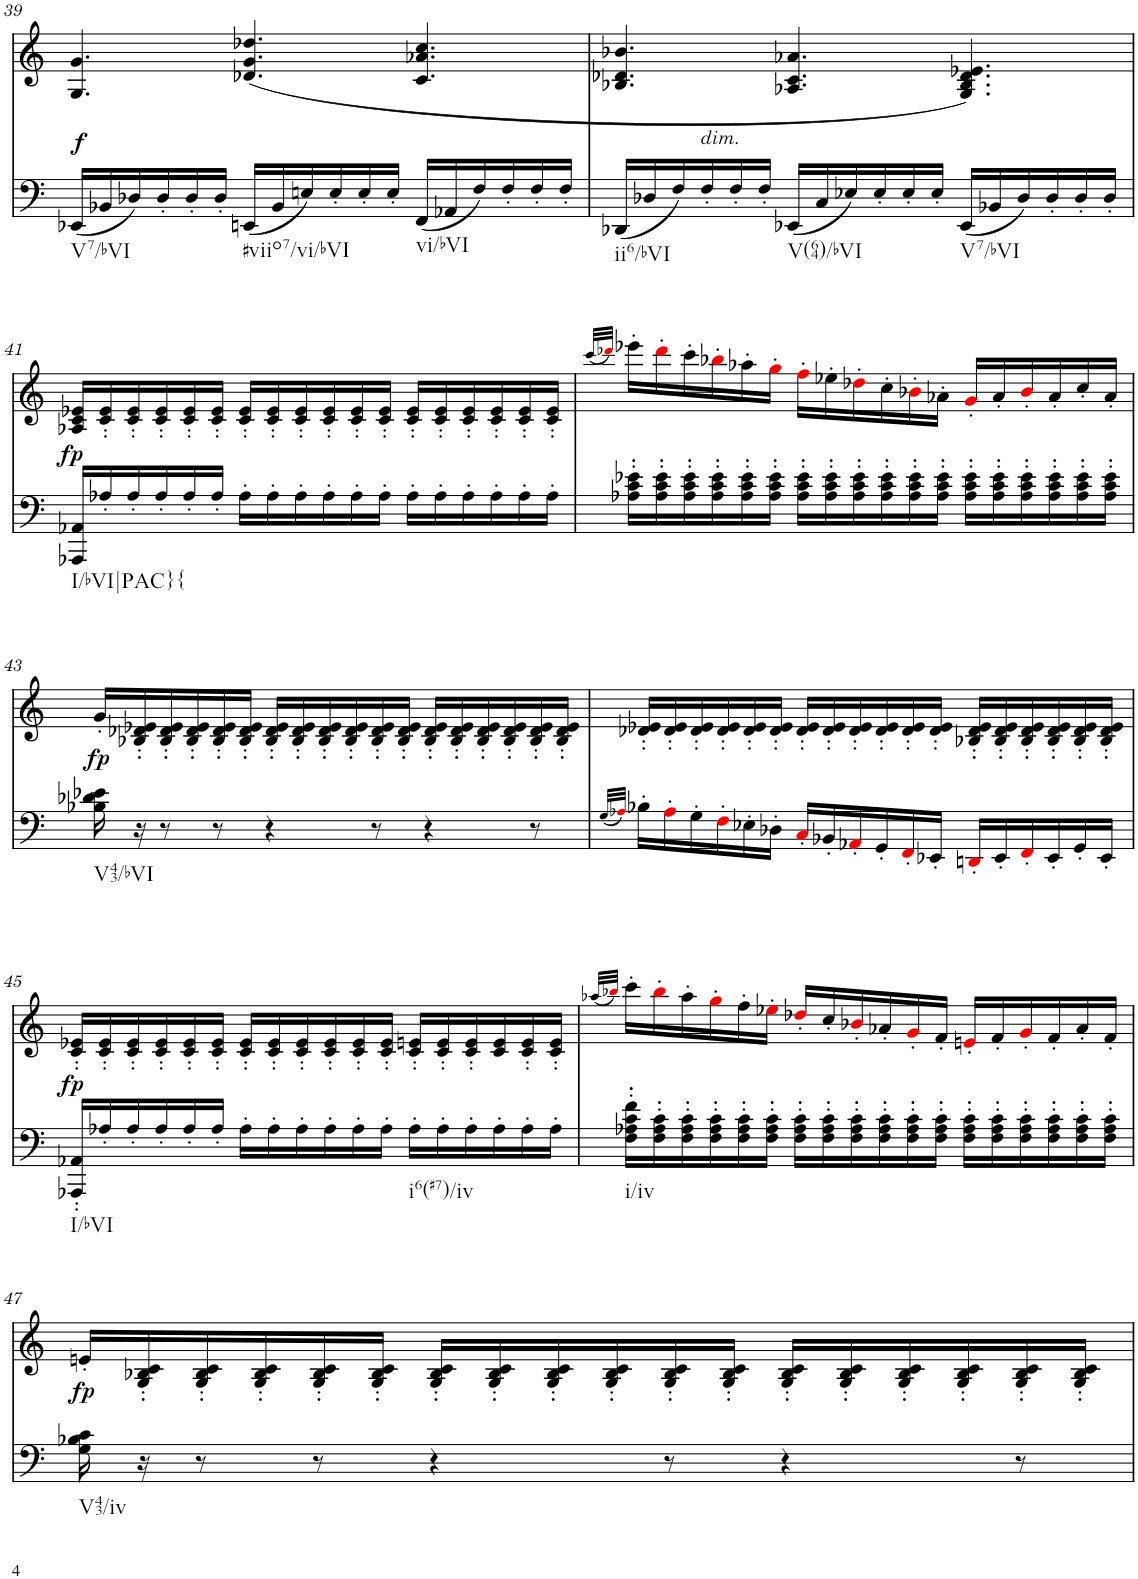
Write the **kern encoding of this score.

**kern	**dynam	**kern	**text	**dynam
*part2	*part2	*part1	*part1	*part1
*staff2	*staff2	*staff1	*staff1	*staff1
*I"Piano	*	*I"Piano	*	*
*I'Pno	*	*I'Pno	*	*
!!LO:PB:g=z
*clefF4	*	*clefG2	*	*
*k[]	*	*k[]	*	*
*M9/8	*	*M9/8	*	*
=39	=39	=39	=39	=39
!LO:TX:b:t=V7/bVI	!	!	!	!
!	!LO:DY:a	!	!LO:LY:b	!
(16EE-X/LL	f	4.G/ 4.g/	f	.
16BB-X/	.	.	.	.
16D-X/)	.	.	.	.
16D-'/	.	.	.	.
16D-'/	.	.	.	.
16D-'/JJ	.	.	.	.
!LO:TX:b:t=#viio7/vi/bVI	!	!	!	!
(16EEn/LL	.	(4.d-X/ 4.g/ 4.dd-X/	.	.
16BB-/	.	.	.	.
16En/)	.	.	.	.
16E'/	.	.	.	.
16E'/	.	.	.	.
16E'/JJ	.	.	.	.
!LO:TX:b:t=vi/bVI	!	!	!	!
(16FF/LL	.	4.c/ 4.a-X/ 4.cc/	.	.
16AA-X/	.	.	.	.
16F/)	.	.	.	.
16F'/	.	.	.	.
16F'/	.	.	.	.
16F'/JJ	.	.	.	.
=40	=40	=40	=40	=40
!LO:TX:b:t=ii6/bVI	!	!	!	!
!	!	!	!LO:LY:b	!
(16DD-X/LL	.	4.B-X/ 4.d-X/ 4.b-X/	>	.
16D-X/	.	.	.	.
16F/)	.	.	.	.
!LO:TX:a:i:t=dim.	!	!	!	!
16F'/	.	.	.	.
16F'/	.	.	.	.
16F'/JJ	.	.	.	.
!LO:TX:b:t=V(64)/bVI	!	!	!	!
(16EE-X/LL	.	4.A-X/ 4.c/ 4.a-X/	.	.
16C/	.	.	.	.
16E-X/)	.	.	.	.
16E-'/	.	.	.	.
16E-'/	.	.	.	.
16E-'/JJ	.	.	.	.
!LO:TX:b:t=V7/bVI	!	!	!	!
(16EE-/LL	.	4.G/ 4.B-/ 4.d-/ 4.e-X/)	.	.
16BB-X/	.	.	.	.
16D-/)	.	.	.	.
16D-'/	.	.	.	.
16D-'/	.	.	.	.
16D-'/JJ	.	.	.	.
!!LO:LB:g=z
=41	=41	=41	=41	=41
!LO:TX:b:t=I/bVI|PAC}{	!	!	!	!
!	!LO:DY:a	!	!LO:LY:b	!
16AAA-X/ 16AA-X/LL	fp	16A-X/ 16c/ 16e-X/LL	fp	.
16A-X'/	.	16c/' 16e-/'	.	.
16A-'/	.	16c/' 16e-/'	.	.
16A-'/	.	16c/' 16e-/'	.	.
16A-'/	.	16c/' 16e-/'	.	.
16A-'/JJ	.	16c/' 16e-/'JJ	.	.
16A-'\LL	.	16c/' 16e-/'LL	.	.
16A-'\	.	16c/' 16e-/'	.	.
16A-'\	.	16c/' 16e-/'	.	.
16A-'\	.	16c/' 16e-/'	.	.
16A-'\	.	16c/' 16e-/'	.	.
16A-'\JJ	.	16c/' 16e-/'JJ	.	.
16A-'\LL	.	16c/' 16e-/'LL	.	.
16A-'\	.	16c/' 16e-/'	.	.
16A-'\	.	16c/' 16e-/'	.	.
16A-'\	.	16c/' 16e-/'	.	.
16A-'\	.	16c/' 16e-/'	.	.
16A-'\JJ	.	16c/' 16e-/'JJ	.	.
=42	=42	=42	=42	=42
.	.	(32qccc/LLL	.	.
.	.	32qddd-Xi/JJJ)	.	.
16A-X\' 16c\' 16e-X\'LL	.	16eee-X'\LL	.	.
16A-\' 16c\' 16e-\'	.	16ddd-'i\	.	.
16A-\' 16c\' 16e-\'	.	16ccc'\	.	.
16A-\' 16c\' 16e-\'	.	16bb-X'i\	.	.
16A-\' 16c\' 16e-\'	.	16aa-X'\	.	.
16A-\' 16c\' 16e-\'JJ	.	16gg'i\JJ	.	.
16A-\' 16c\' 16e-\'LL	.	16ff'i\LL	.	.
16A-\' 16c\' 16e-\'	.	16ee-X'\	.	.
16A-\' 16c\' 16e-\'	.	16dd-X'i\	.	.
16A-\' 16c\' 16e-\'	.	16cc'\	.	.
16A-\' 16c\' 16e-\'	.	16b-X'i\	.	.
16A-\' 16c\' 16e-\'JJ	.	16a-X'\JJ	.	.
16A-\' 16c\' 16e-\'LL	.	16g'i/LL	.	.
16A-\' 16c\' 16e-\'	.	16a-'/	.	.
16A-\' 16c\' 16e-\'	.	16b-'i/	.	.
16A-\' 16c\' 16e-\'	.	16a-'/	.	.
16A-\' 16c\' 16e-\'	.	16cc'/	.	.
16A-\' 16c\' 16e-\'JJ	.	16a-'/JJ	.	.
!!LO:LB:g=z
=43	=43	=43	=43	=43
!LO:TX:b:t=V43/bVI	!	!	!	!
!	!	!	!LO:LY:b	!LO:DY:b
16B-X\ 16d-X\ 16e-X\	.	16g'/LL	fp	fp
16r	.	16B-X/' 16d-X/' 16e-X/'	.	.
8r	.	16B-/' 16d-/' 16e-/'	.	.
.	.	16B-/' 16d-/' 16e-/'	.	.
8r	.	16B-/' 16d-/' 16e-/'	.	.
.	.	16B-/' 16d-/' 16e-/'JJ	.	.
4r	.	16B-/' 16d-/' 16e-/'LL	.	.
.	.	16B-/' 16d-/' 16e-/'	.	.
.	.	16B-/' 16d-/' 16e-/'	.	.
.	.	16B-/' 16d-/' 16e-/'	.	.
8r	.	16B-/' 16d-/' 16e-/'	.	.
.	.	16B-/' 16d-/' 16e-/'JJ	.	.
4r	.	16B-/' 16d-/' 16e-/'LL	.	.
.	.	16B-/' 16d-/' 16e-/'	.	.
.	.	16B-/' 16d-/' 16e-/'	.	.
.	.	16B-/' 16d-/' 16e-/'	.	.
8r	.	16B-/' 16d-/' 16e-/'	.	.
.	.	16B-/' 16d-/' 16e-/'JJ	.	.
=44	=44	=44	=44	=44
(32qG/LLL	.	.	.	.
32qA-Xi/JJJ)	.	.	.	.
16B-X'\LL	.	16d-X/' 16e-X/'LL	.	.
16A-'i\	.	16d-/' 16e-/'	.	.
16G'\	.	16d-/' 16e-/'	.	.
16F'i\	.	16d-/' 16e-/'	.	.
16E-X'\	.	16d-/' 16e-/'	.	.
16D-X'\JJ	.	16d-/' 16e-/'JJ	.	.
16C'i/LL	.	16d-/' 16e-/'LL	.	.
16BB-X'/	.	16d-/' 16e-/'	.	.
16AA-X'i/	.	16d-/' 16e-/'	.	.
16GG'/	.	16d-/' 16e-/'	.	.
16FF'i/	.	16d-/' 16e-/'	.	.
16EE-X'/JJ	.	16d-/' 16e-/'JJ	.	.
16DDn'i/LL	.	16B-X/' 16d-/' 16e-/'LL	.	.
16EE-'/	.	16B-/' 16d-/' 16e-/'	.	.
16FF'i/	.	16B-/' 16d-/' 16e-/'	.	.
16EE-'/	.	16B-/' 16d-/' 16e-/'	.	.
16GG'/	.	16B-/' 16d-/' 16e-/'	.	.
16EE-'/JJ	.	16B-/' 16d-/' 16e-/'JJ	.	.
!!LO:LB:g=z
=45	=45	=45	=45	=45
!LO:TX:b:t=I/bVI	!	!	!	!
!	!LO:DY:a	!	!LO:LY:b	!
16AAA-X/' 16AA-X/'LL	fp	16c/' 16e-X/'LL	fp	.
16A-X'/	.	16c/' 16e-/'	.	.
16A-'/	.	16c/' 16e-/'	.	.
16A-'/	.	16c/' 16e-/'	.	.
16A-'/	.	16c/' 16e-/'	.	.
16A-'/JJ	.	16c/' 16e-/'JJ	.	.
16A-'\LL	.	16c/' 16e-/'LL	.	.
16A-'\	.	16c/' 16e-/'	.	.
16A-'\	.	16c/' 16e-/'	.	.
16A-'\	.	16c/' 16e-/'	.	.
16A-'\	.	16c/' 16e-/'	.	.
16A-'\JJ	.	16c/' 16e-/'JJ	.	.
!LO:TX:b:t=i6(#7)/iv	!	!	!	!
16A-'\LL	.	16c/' 16en/'LL	.	.
16A-'\	.	16c/' 16e/'	.	.
16A-'\	.	16c/' 16e/'	.	.
16A-'\	.	16c/ 16e/	.	.
16A-'\	.	16c/' 16e/'	.	.
16A-'\JJ	.	16c/' 16e/'JJ	.	.
=46	=46	=46	=46	=46
.	.	(32qaa-X/LLL	.	.
.	.	32qbb-Xi/JJJ)	.	.
!LO:TX:b:t=i/iv	!	!	!	!
16F\' 16A-X\' 16c\' 16f\'LL	.	16ccc'\LL	.	.
16F\' 16A-\' 16c\'	.	16bb-'i\	.	.
16F\' 16A-\' 16c\'	.	16aa-'\	.	.
16F\' 16A-\' 16c\'	.	16gg'i\	.	.
16F\' 16A-\' 16c\'	.	16ff'\	.	.
16F\' 16A-\' 16c\'JJ	.	16ee-X'i\JJ	.	.
16F\' 16A-\' 16c\'LL	.	16dd-X'i/LL	.	.
16F\' 16A-\' 16c\'	.	16cc'/	.	.
16F\' 16A-\' 16c\'	.	16b-X'i/	.	.
16F\' 16A-\' 16c\'	.	16a-X'/	.	.
16F\' 16A-\' 16c\'	.	16g'i/	.	.
16F\' 16A-\' 16c\'JJ	.	16f'/JJ	.	.
16F\' 16A-\' 16c\'LL	.	16en'i/LL	.	.
16F\' 16A-\' 16c\'	.	16f'/	.	.
16F\' 16A-\' 16c\'	.	16g'i/	.	.
16F\' 16A-\' 16c\'	.	16f'/	.	.
16F\' 16A-\' 16c\'	.	16a-'/	.	.
16F\' 16A-\' 16c\'JJ	.	16f'/JJ	.	.
!!LO:LB:g=z
=47	=47	=47	=47	=47
!LO:TX:b:t=V43/iv	!	!	!	!
!	!	!	!LO:LY:b	!LO:DY:b
16G\ 16B-X\ 16c\	.	16en'/LL	fp	fp
16r	.	16G/' 16B-X/' 16c/'	.	.
8r	.	16G/' 16B-/' 16c/'	.	.
.	.	16G/' 16B-/' 16c/'	.	.
8r	.	16G/' 16B-/' 16c/'	.	.
.	.	16G/' 16B-/' 16c/'JJ	.	.
4r	.	16G/' 16B-/' 16c/'LL	.	.
.	.	16G/' 16B-/' 16c/'	.	.
.	.	16G/' 16B-/' 16c/'	.	.
.	.	16G/' 16B-/' 16c/'	.	.
8r	.	16G/' 16B-/' 16c/'	.	.
.	.	16G/' 16B-/' 16c/'JJ	.	.
4r	.	16G/' 16B-/' 16c/'LL	.	.
.	.	16G/' 16B-/' 16c/'	.	.
.	.	16G/' 16B-/' 16c/'	.	.
.	.	16G/' 16B-/' 16c/'	.	.
8r	.	16G/' 16B-/' 16c/'	.	.
.	.	16G/' 16B-/' 16c/'JJ	.	.
=	=	=	=	=
*-	*-	*-	*-	*-
